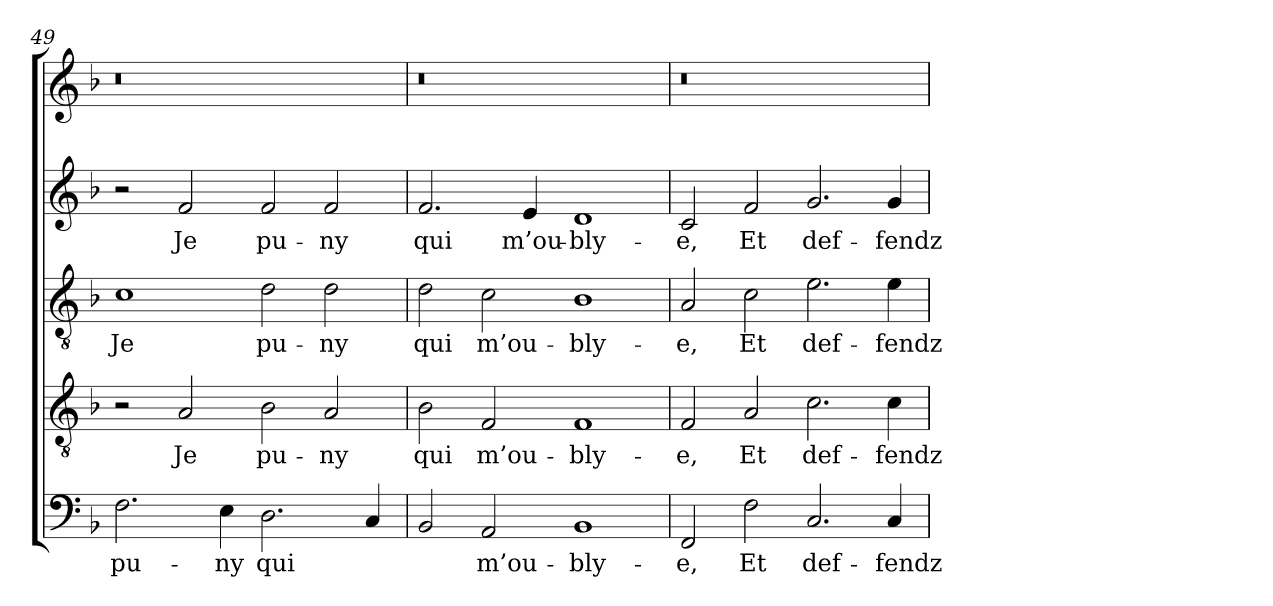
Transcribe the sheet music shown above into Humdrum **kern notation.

**kern	**text	**kern	**text	**kern	**text	**kern	**text	**kern
*part5	*part5	*part4	*part4	*part3	*part3	*part2	*part2	*part1
*staff5	*staff5	*staff4	*staff4	*staff3	*staff3	*staff2	*staff2	*staff1
!!LO:LB:g=z
*clefF4	*	*clefGv2	*	*clefGv2	*	*clefG2	*	*clefG2
*k[b-]	*	*k[b-]	*	*k[b-]	*	*k[b-]	*	*k[b-]
=49	=49	=49	=49	=49	=49	=49	=49	=49
2.F	pu-	2r	.	1c	Je	2r	.	0r
.	.	2A	Je	.	.	2f	Je	.
4E	-ny	.	.	.	.	.	.	.
2.D	qui	2B-	pu-	2d	pu-	2f	pu-	.
.	.	2A	-ny	2d	-ny	2f	-ny	.
4C	.	.	.	.	.	.	.	.
=50	=50	=50	=50	=50	=50	=50	=50	=50
2BB-	.	2B-	qui	2d	qui	2.f	qui	0r
2AA	m’ou-	2F	m’ou-	2c	m’ou-	.	.	.
.	.	.	.	.	.	4e	m’ou-	.
1BB-	-bly-	1F	-bly-	1B-	-bly-	1d	-bly-	.
=51	=51	=51	=51	=51	=51	=51	=51	=51
2FF	-e,	2F	-e,	2A	-e,	2c	-e,	0r
2F	Et	2A	Et	2c	Et	2f	Et	.
2.C	def-	2.c	def-	2.e	def-	2.g	def-	.
4C	-fendz	4c	-fendz	4e	-fendz	4g	-fendz	.
=	=	=	=	=	=	=	=	=
*-	*-	*-	*-	*-	*-	*-	*-	*-
